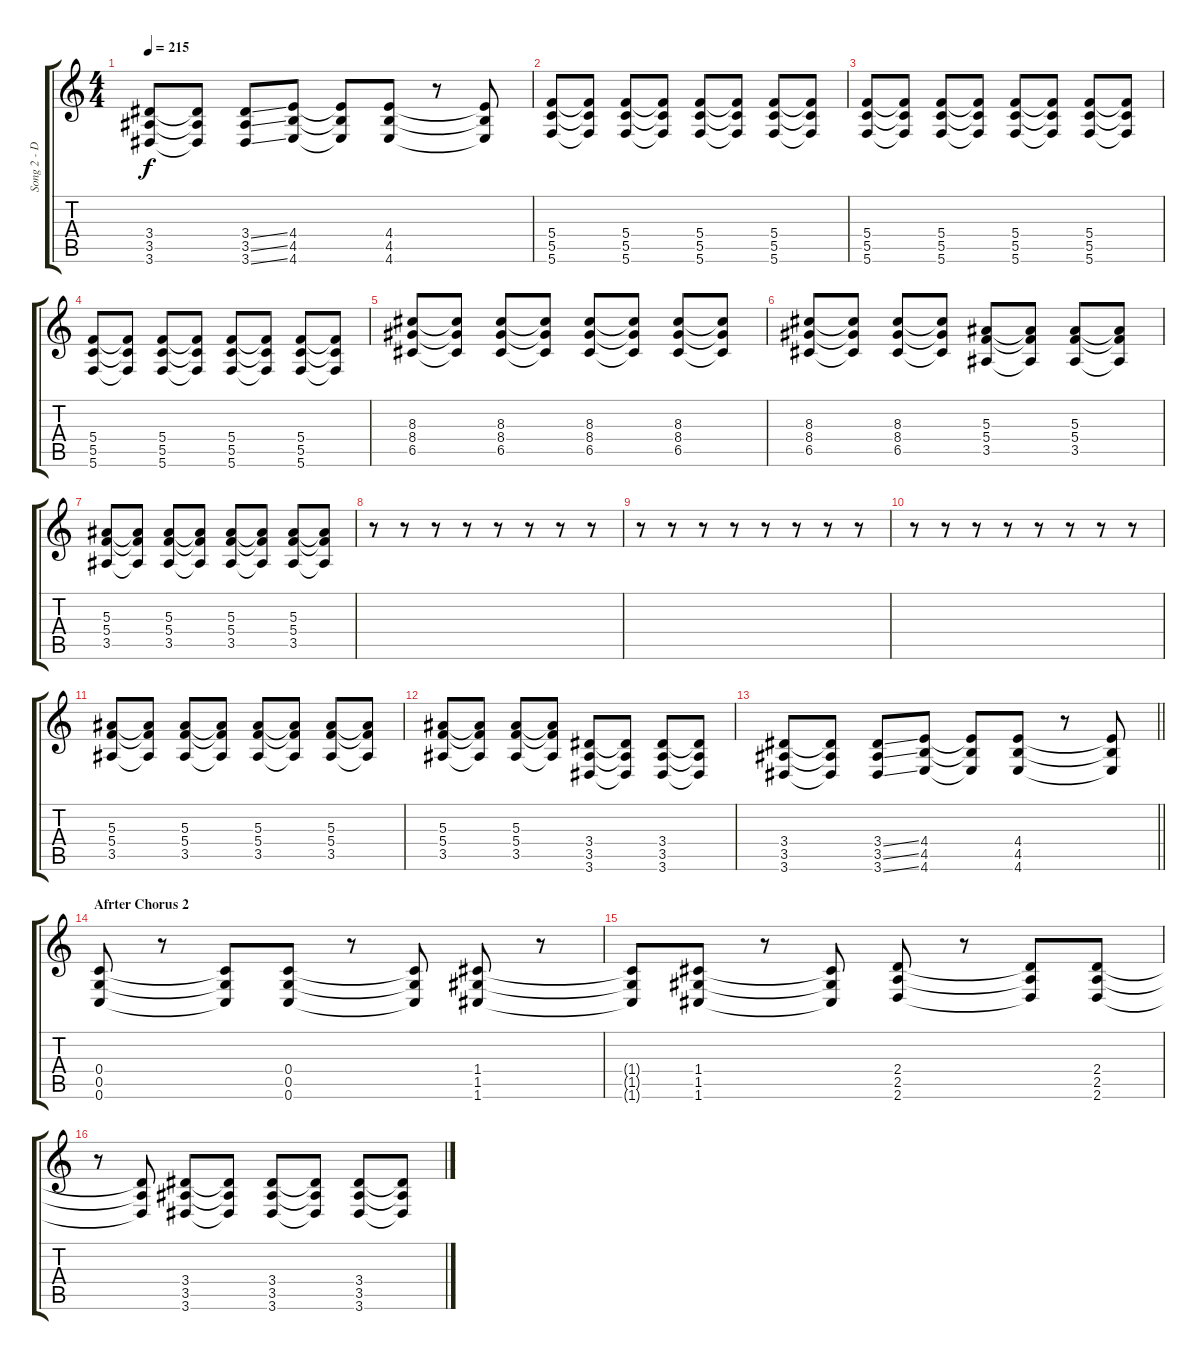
\track ("Song 2 - Distortion" "Song 2 - D") {instrument distortionguitar}
\staff {score tabs}
\tuning (D4 A3 F3 C3 G2 C2) {hide}
\ts (4 4)
\tempo 215
\clef g2
\ks c
(3.4 3.5 3.6).8{dy f} (3.4{t} 3.5{t} 3.6{t}).8 (3.4{ss} 3.5{ss} 3.6{ss}).8 (4.4 4.5 4.6).8 (4.4{t} 4.5{t} 4.6{t}).8 (4.4 4.5 4.6).8 r.8 (4.4{t} 4.5{t} 4.6{t}).8 |
(5.4 5.5 5.6).8 (5.4{t} 5.5{t} 5.6{t}).8 (5.4 5.5 5.6).8 (5.4{t} 5.5{t} 5.6{t}).8 (5.4 5.5 5.6).8 (5.4{t} 5.5{t} 5.6{t}).8 (5.4 5.5 5.6).8 (5.4{t} 5.5{t} 5.6{t}).8 |
(5.4 5.5 5.6).8 (5.4{t} 5.5{t} 5.6{t}).8 (5.4 5.5 5.6).8 (5.4{t} 5.5{t} 5.6{t}).8 (5.4 5.5 5.6).8 (5.4{t} 5.5{t} 5.6{t}).8 (5.4 5.5 5.6).8 (5.4{t} 5.5{t} 5.6{t}).8 |
(5.4 5.5 5.6).8 (5.4{t} 5.5{t} 5.6{t}).8 (5.4 5.5 5.6).8 (5.4{t} 5.5{t} 5.6{t}).8 (5.4 5.5 5.6).8 (5.4{t} 5.5{t} 5.6{t}).8 (5.4 5.5 5.6).8 (5.4{t} 5.5{t} 5.6{t}).8 |
(8.3 8.4 6.5).8 (8.3{t} 8.4{t} 6.5{t}).8 (8.3 8.4 6.5).8 (8.3{t} 8.4{t} 6.5{t}).8 (8.3 8.4 6.5).8 (8.3{t} 8.4{t} 6.5{t}).8 (8.3 8.4 6.5).8 (8.3{t} 8.4{t} 6.5{t}).8 |
(8.3 8.4 6.5).8 (8.3{t} 8.4{t} 6.5{t}).8 (8.3 8.4 6.5).8 (8.3{t} 8.4{t} 6.5{t}).8 (5.3 5.4 3.5).8 (5.3{t} 5.4{t} 3.5{t}).8 (5.3 5.4 3.5).8 (5.3{t} 5.4{t} 3.5{t}).8 |
(5.3 5.4 3.5).8 (5.3{t} 5.4{t} 3.5{t}).8 (5.3 5.4 3.5).8 (5.3{t} 5.4{t} 3.5{t}).8 (5.3 5.4 3.5).8 (5.3{t} 5.4{t} 3.5{t}).8 (5.3 5.4 3.5).8 (5.3{t} 5.4{t} 3.5{t}).8 |
r.8 r.8 r.8 r.8 r.8 r.8 r.8 r.8 |
r.8 r.8 r.8 r.8 r.8 r.8 r.8 r.8 |
r.8 r.8 r.8 r.8 r.8 r.8 r.8 r.8 |
(5.3 5.4 3.5).8 (5.3{t} 5.4{t} 3.5{t}).8 (5.3 5.4 3.5).8 (5.3{t} 5.4{t} 3.5{t}).8 (5.3 5.4 3.5).8 (5.3{t} 5.4{t} 3.5{t}).8 (5.3 5.4 3.5).8 (5.3{t} 5.4{t} 3.5{t}).8 |
(5.3 5.4 3.5).8 (5.3{t} 5.4{t} 3.5{t}).8 (5.3 5.4 3.5).8 (5.3{t} 5.4{t} 3.5{t}).8 (3.4 3.5 3.6).8 (3.4{t} 3.5{t} 3.6{t}).8 (3.4 3.5 3.6).8 (3.4{t} 3.5{t} 3.6{t}).8 |
\barLineRight lightlight
(3.4 3.5 3.6).8 (3.4{t} 3.5{t} 3.6{t}).8 (3.4{ss} 3.5{ss} 3.6{ss}).8 (4.4 4.5 4.6).8 (4.4{t} 4.5{t} 4.6{t}).8 (4.4 4.5 4.6).8 r.8 (4.4{t} 4.5{t} 4.6{t}).8 |
\section ("" "Afrter Chorus 2")
(0.4 0.5 0.6).8 r.8 (0.4{t} 0.5{t} 0.6{t}).8 (0.4 0.5 0.6).8 r.8 (0.4{t} 0.5{t} 0.6{t}).8 (1.4 1.5 1.6).8 r.8 |
(1.4{t} 1.5{t} 1.6{t}).8 (1.4 1.5 1.6).8 r.8 (1.4{t} 1.5{t} 1.6{t}).8 (2.4 2.5 2.6).8 r.8 (2.4{t} 2.5{t} 2.6{t}).8 (2.4 2.5 2.6).8 |
r.8 (2.4{t} 2.5{t} 2.6{t}).8 (3.4 3.5 3.6).8 (3.4{t} 3.5{t} 3.6{t}).8 (3.4 3.5 3.6).8 (3.4{t} 3.5{t} 3.6{t}).8 (3.4 3.5 3.6).8 (3.4{t} 3.5{t} 3.6{t}).8
